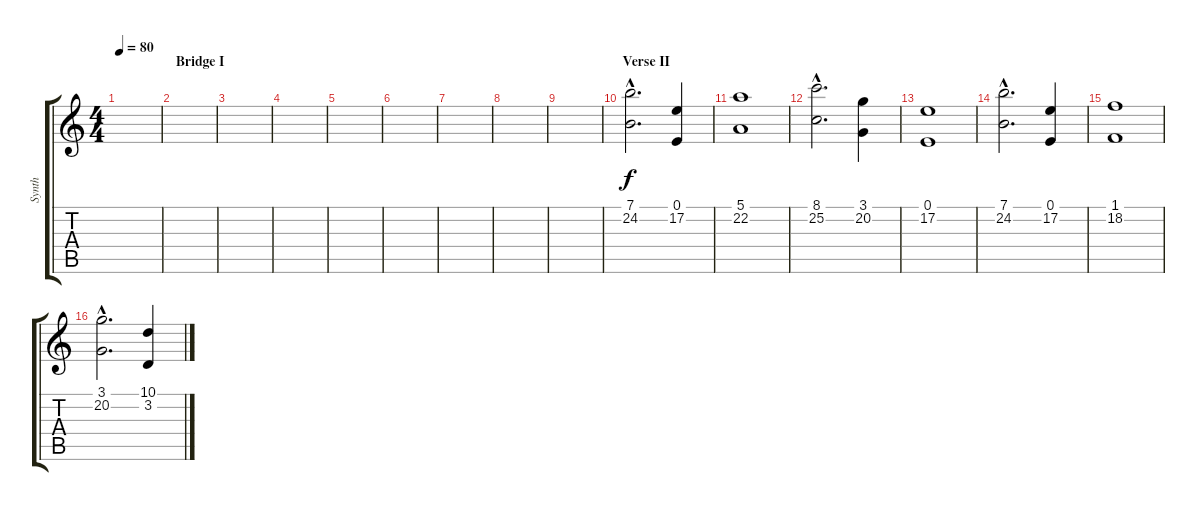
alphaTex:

\track ("Synth" "Synth") {instrument fx6goblins}
\staff {score tabs}
\tuning (E4 B3 G3 D3 A2 E2) {hide}
\ts (4 4)
\tempo 80
\clef g2
\ks c
|
\section ("" "Bridge I")
|
|
|
|
|
|
|
|
\section ("" "Verse II")
(7.1{hac} 24.2{hac}).2{d} (0.1 17.2).4 |
(5.1 22.2).1 |
(8.1{hac} 25.2{hac}).2{d} (3.1 20.2).4 |
(0.1 17.2).1 |
(7.1{hac} 24.2{hac}).2{d} (0.1 17.2).4 |
(1.1 18.2).1 |
(3.1{hac} 20.2{hac}).2{d} (10.1 3.2).4
